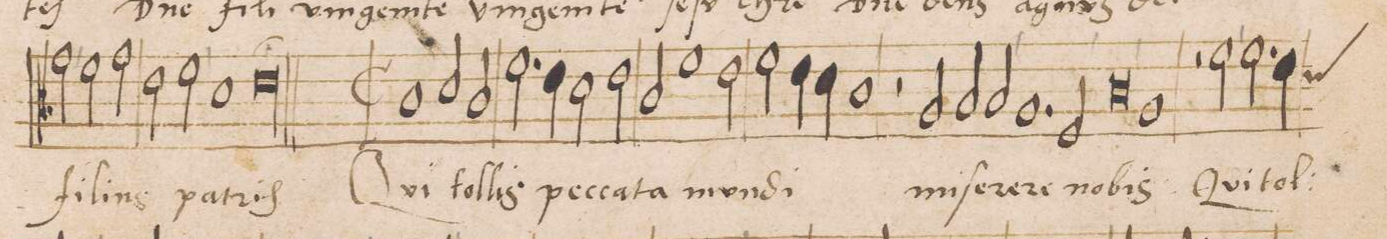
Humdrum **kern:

**kern	**text
*I"TENOR	*
*clefC3	*
*k[b-]	*
*met(c|)	*
*M2/1	*
2g\,<	fi-
=45-	=45-
2f\	-li-
2g\	-us
2e\	pa-
2f\,<	.
=46-	=46-
1d	.
1e;l	-tris
=47||-	=47||-
*	*met(C|)
*met(c|)	*
1c	Qvi
2d/	tol-
2c/	-lis
=48-	=48-
2.f\	pec-
4e\	.
2d\	-ca-
2e\	-ta
=49-	=49-
2c/	.
1f	mun-
2e\	.
=50-	=50-
2f\	-di
4e\	.
4d\	.
1c	.
=51-	=51-
2r	.
2A/	mi-
2B-/	-ſe-
2B-/,<	-re-
=52-	=52-
1.A	-re
2F/,<	no-
=53-	=53-
0c,<	.
=54-	=54-
1A	-bis
2r	.
2f\,<	Qvi
=55-	=55-
2.f\	tol-
*custos:d	*
4e\	.
*-	*-
